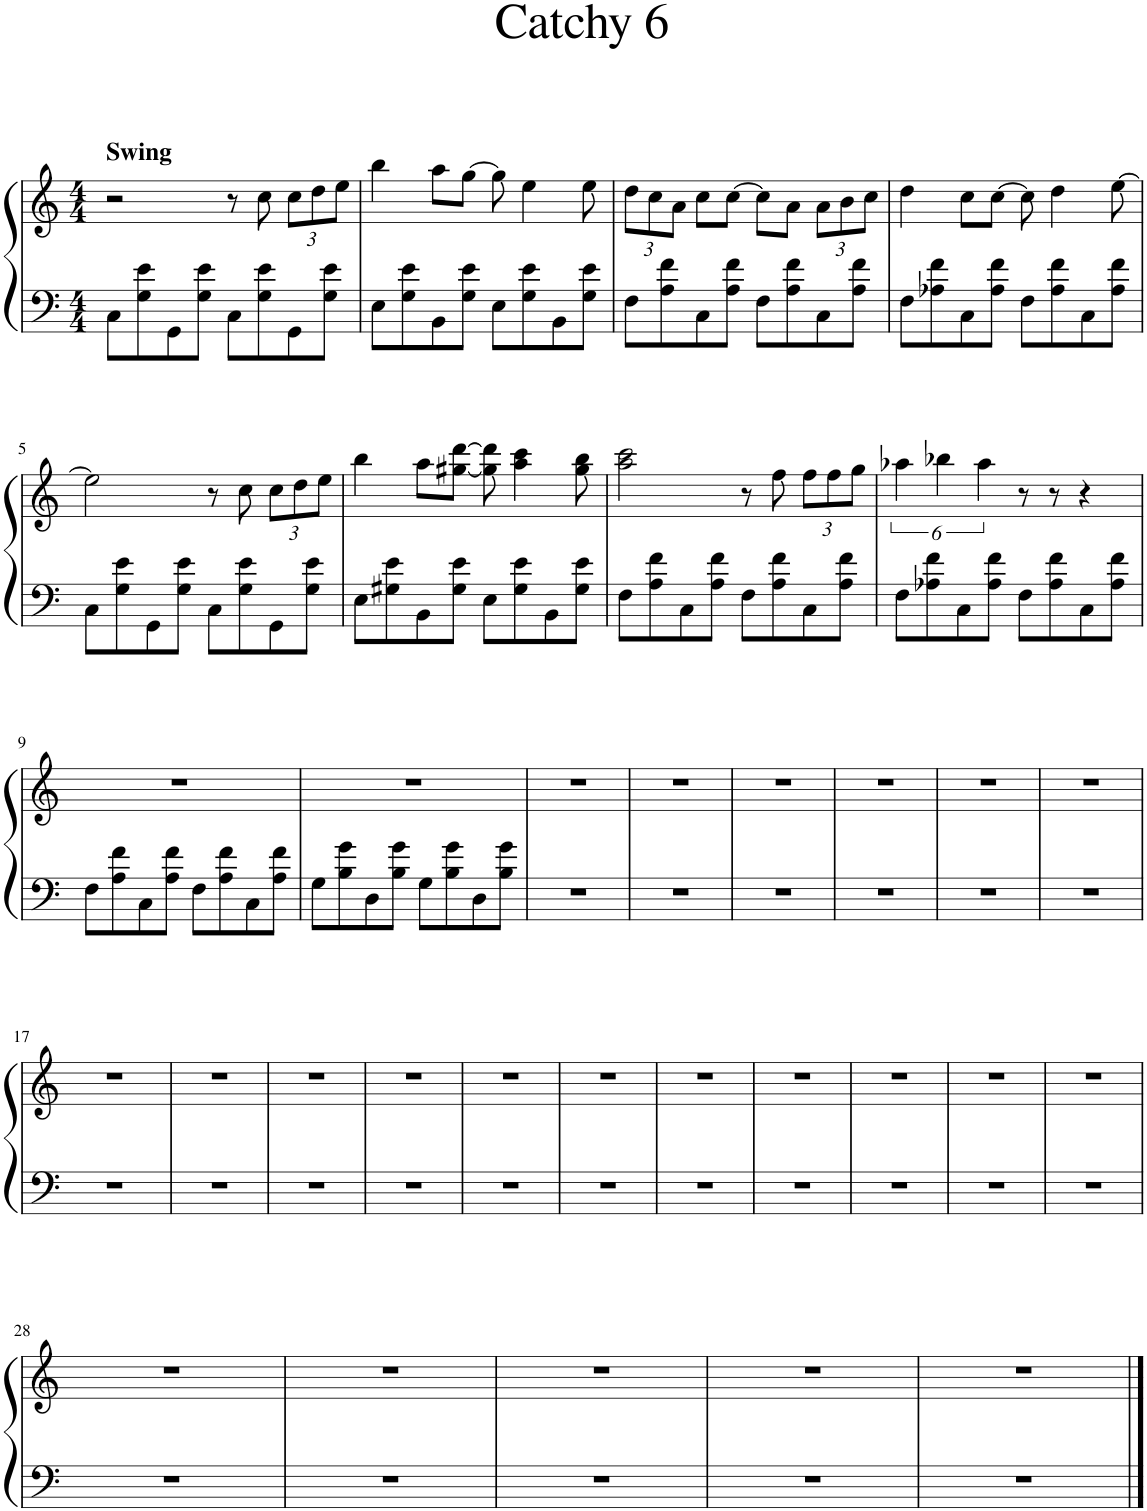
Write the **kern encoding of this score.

**kern	**kern
*part1	*part1
*staff2	*staff1
*I"Piano	*
*I'Pno.	*
*clefF4	*clefG2
*k[]	*k[]
*M4/4	*M4/4
=1	=1
!	!LO:TX:a:B:t=Swing
8C\L	2r
8G\ 8e\	.
8GG\	.
8G\ 8e\J	.
8C\L	8r
8G\ 8e\	8cc\
*	*Xbrackettup
8GG\	12cc\L
.	12dd\
8G\ 8e\J	.
.	12ee\J
=2	=2
8E\L	4bb\
8G\ 8e\	.
8BB\	8aa\L
8G\ 8e\J	[8gg\J
8E\L	8gg\]
8G\ 8e\	4ee\
8BB\	.
8G\ 8e\J	8ee\
=3	=3
8F\L	12dd\L
.	12cc\
8A\ 8f\	.
.	12a\J
8C\	8cc\L
8A\ 8f\J	[8cc\J
8F\L	8cc\L]
8A\ 8f\	8a\J
8C\	12a\L
.	12b\
8A\ 8f\J	.
.	12cc\J
=4	=4
8F\L	4dd\
8A-X\ 8f\	.
8C\	8cc\L
8A-\ 8f\J	[8cc\J
8F\L	8cc\]
8A-\ 8f\	4dd\
8C\	.
8A-\ 8f\J	[8ee\
!!LO:LB:g=z
=5	=5
8C\L	2ee\]
8G\ 8e\	.
8GG\	.
8G\ 8e\J	.
8C\L	8r
8G\ 8e\	8cc\
8GG\	12cc\L
.	12dd\
8G\ 8e\J	.
.	12ee\J
=6	=6
8E\L	4bb\
8G#X\ 8e\	.
8BB\	8aa\L
8G#\ 8e\J	[8gg#X\ [8ddd\J
8E\L	8gg#\] 8ddd\]
8G#\ 8e\	4aa\ 4ccc\
8BB\	.
8G#\ 8e\J	8gg#\ 8bb\
=7	=7
8F\L	2aa\ 2ccc\
8A\ 8f\	.
8C\	.
8A\ 8f\J	.
8F\L	8r
8A\ 8f\	8ff\
8C\	12ff\L
.	12ff\
8A\ 8f\J	.
.	12gg\J
=8	=8
*	*brackettup
8F\L	6aa-X\
8A-X\ 8f\	.
.	6bb-X\
8C\	.
.	6aa-\
8A-\ 8f\J	.
8F\L	8r
8A-\ 8f\	8r
8C\	4r
8A-\ 8f\J	.
!!LO:LB:g=z
=9	=9
8F\L	1r
8A\ 8f\	.
8C\	.
8A\ 8f\J	.
8F\L	.
8A\ 8f\	.
8C\	.
8A\ 8f\J	.
=10	=10
8G\L	1r
8B\ 8g\	.
8D\	.
8B\ 8g\J	.
8G\L	.
8B\ 8g\	.
8D\	.
8B\ 8g\J	.
=11	=11
1r	1r
=12	=12
1r	1r
=13	=13
1r	1r
=14	=14
1r	1r
=15	=15
1r	1r
=16	=16
1r	1r
!!LO:LB:g=z
=17	=17
1r	1r
=18	=18
1r	1r
=19	=19
1r	1r
=20	=20
1r	1r
=21	=21
1r	1r
=22	=22
1r	1r
=23	=23
1r	1r
=24	=24
1r	1r
=25	=25
1r	1r
=26	=26
1r	1r
=27	=27
1r	1r
!!LO:LB:g=z
=28	=28
1r	1r
=29	=29
1r	1r
=30	=30
1r	1r
=31	=31
1r	1r
=32	=32
1r	1r
==	==
*-	*-
